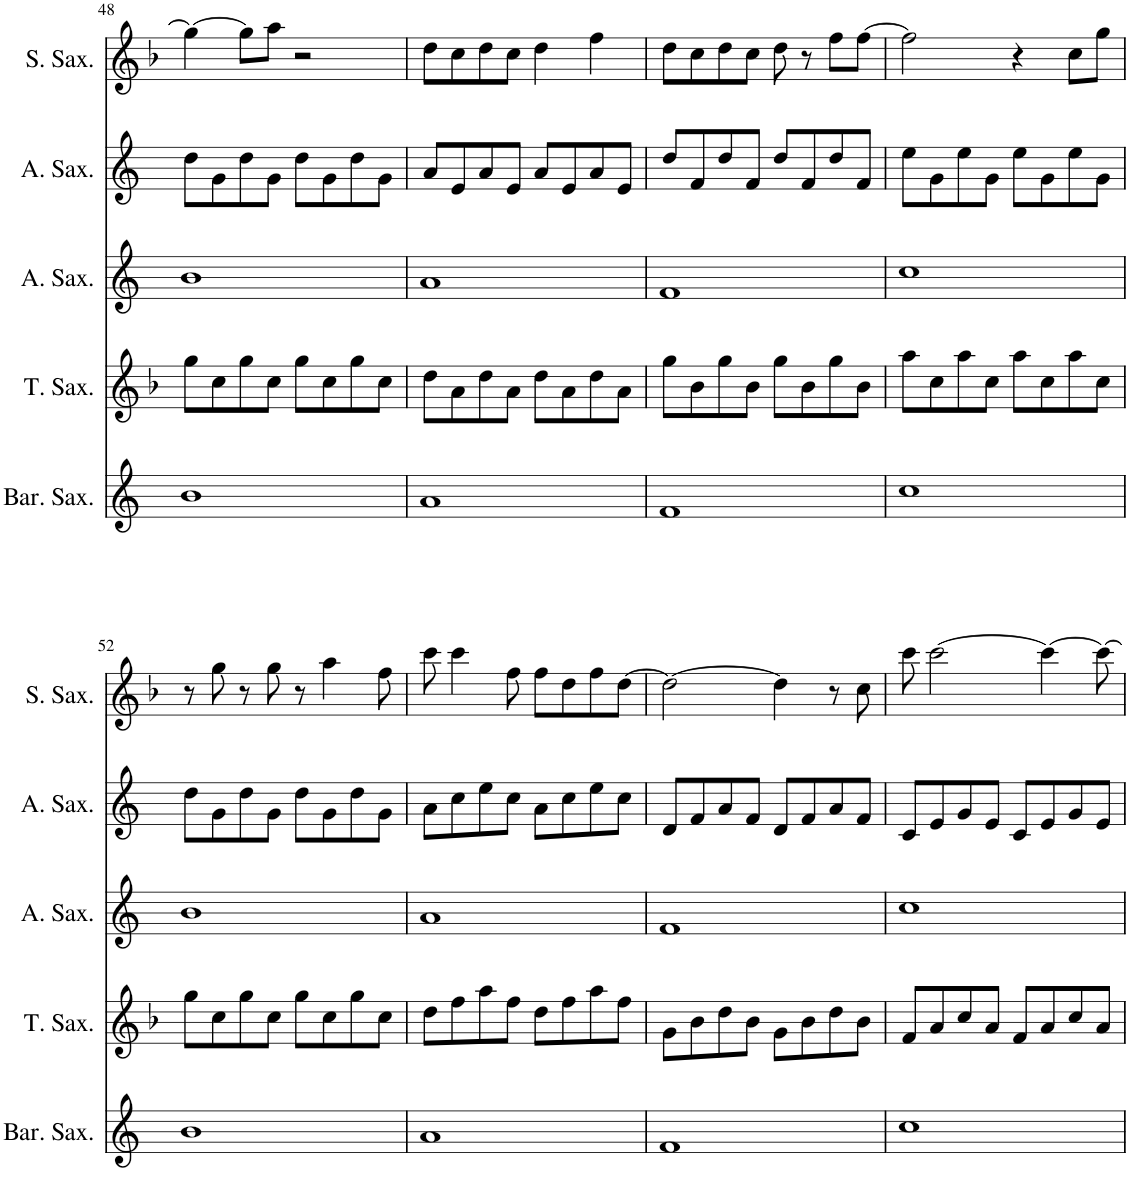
**kern	**kern	**kern	**kern	**kern
*part5	*part4	*part3	*part2	*part1
*staff5	*staff4	*staff3	*staff2	*staff1
*I"Baritone Saxophone	*I"Tenor Saxophone	*I"Alto Saxophone	*I"Alto Saxophone	*I"Soprano Saxophone
*I'Bar. Sax.	*I'T. Sax.	*I'A. Sax.	*I'A. Sax.	*I'S. Sax.
!!LO:PB:g=z
*clefG2	*clefG2	*clefG2	*clefG2	*clefG2
*Trd12c21	*Trd8c14	*Trd5c9	*Trd5c9	*Trd1c2
*k[]	*k[b-]	*k[]	*k[]	*k[b-]
*M4/4	*M4/4	*M4/4	*M4/4	*M4/4
=48	=48	=48	=48	=48
1b	8gg\L	1b	8dd\L	4gg\_
.	8cc\	.	8g\	.
.	8gg\	.	8dd\	8gg\L]
.	8cc\J	.	8g\J	8aa\J
.	8gg\L	.	8dd\L	2r
.	8cc\	.	8g\	.
.	8gg\	.	8dd\	.
.	8cc\J	.	8g\J	.
=49	=49	=49	=49	=49
1a	8dd\L	1a	8a/L	8dd\L
.	8a\	.	8e/	8cc\
.	8dd\	.	8a/	8dd\
.	8a\J	.	8e/J	8cc\J
.	8dd\L	.	8a/L	4dd\
.	8a\	.	8e/	.
.	8dd\	.	8a/	4ff\
.	8a\J	.	8e/J	.
=50	=50	=50	=50	=50
1f	8gg\L	1f	8dd/L	8dd\L
.	8b-\	.	8f/	8cc\
.	8gg\	.	8dd/	8dd\
.	8b-\J	.	8f/J	8cc\J
.	8gg\L	.	8dd/L	8dd\
.	8b-\	.	8f/	8r
.	8gg\	.	8dd/	8ff\L
.	8b-\J	.	8f/J	[8ff\J
=51	=51	=51	=51	=51
1cc	8aa\L	1cc	8ee\L	2ff\]
.	8cc\	.	8g\	.
.	8aa\	.	8ee\	.
.	8cc\J	.	8g\J	.
.	8aa\L	.	8ee\L	4r
.	8cc\	.	8g\	.
.	8aa\	.	8ee\	8cc\L
.	8cc\J	.	8g\J	8gg\J
!!LO:LB:g=z
=52	=52	=52	=52	=52
1b	8gg\L	1b	8dd\L	8r
.	8cc\	.	8g\	8gg\
.	8gg\	.	8dd\	8r
.	8cc\J	.	8g\J	8gg\
.	8gg\L	.	8dd\L	8r
.	8cc\	.	8g\	4aa\
.	8gg\	.	8dd\	.
.	8cc\J	.	8g\J	8ff\
=53	=53	=53	=53	=53
1a	8dd\L	1a	8a\L	8ccc\
.	8ff\	.	8cc\	4ccc\
.	8aa\	.	8ee\	.
.	8ff\J	.	8cc\J	8ff\
.	8dd\L	.	8a\L	8ff\L
.	8ff\	.	8cc\	8dd\
.	8aa\	.	8ee\	8ff\
.	8ff\J	.	8cc\J	[8dd\J
=54	=54	=54	=54	=54
1f	8g\L	1f	8d/L	2dd\_
.	8b-\	.	8f/	.
.	8dd\	.	8a/	.
.	8b-\J	.	8f/J	.
.	8g\L	.	8d/L	4dd\]
.	8b-\	.	8f/	.
.	8dd\	.	8a/	8r
.	8b-\J	.	8f/J	8cc\
=55	=55	=55	=55	=55
1cc	8f/L	1cc	8c/L	8ccc\
.	8a/	.	8e/	[2ccc\
.	8cc/	.	8g/	.
.	8a/J	.	8e/J	.
.	8f/L	.	8c/L	.
.	8a/	.	8e/	4ccc\_
.	8cc/	.	8g/	.
.	8a/J	.	8e/J	8ccc\_
=	=	=	=	=
*-	*-	*-	*-	*-
